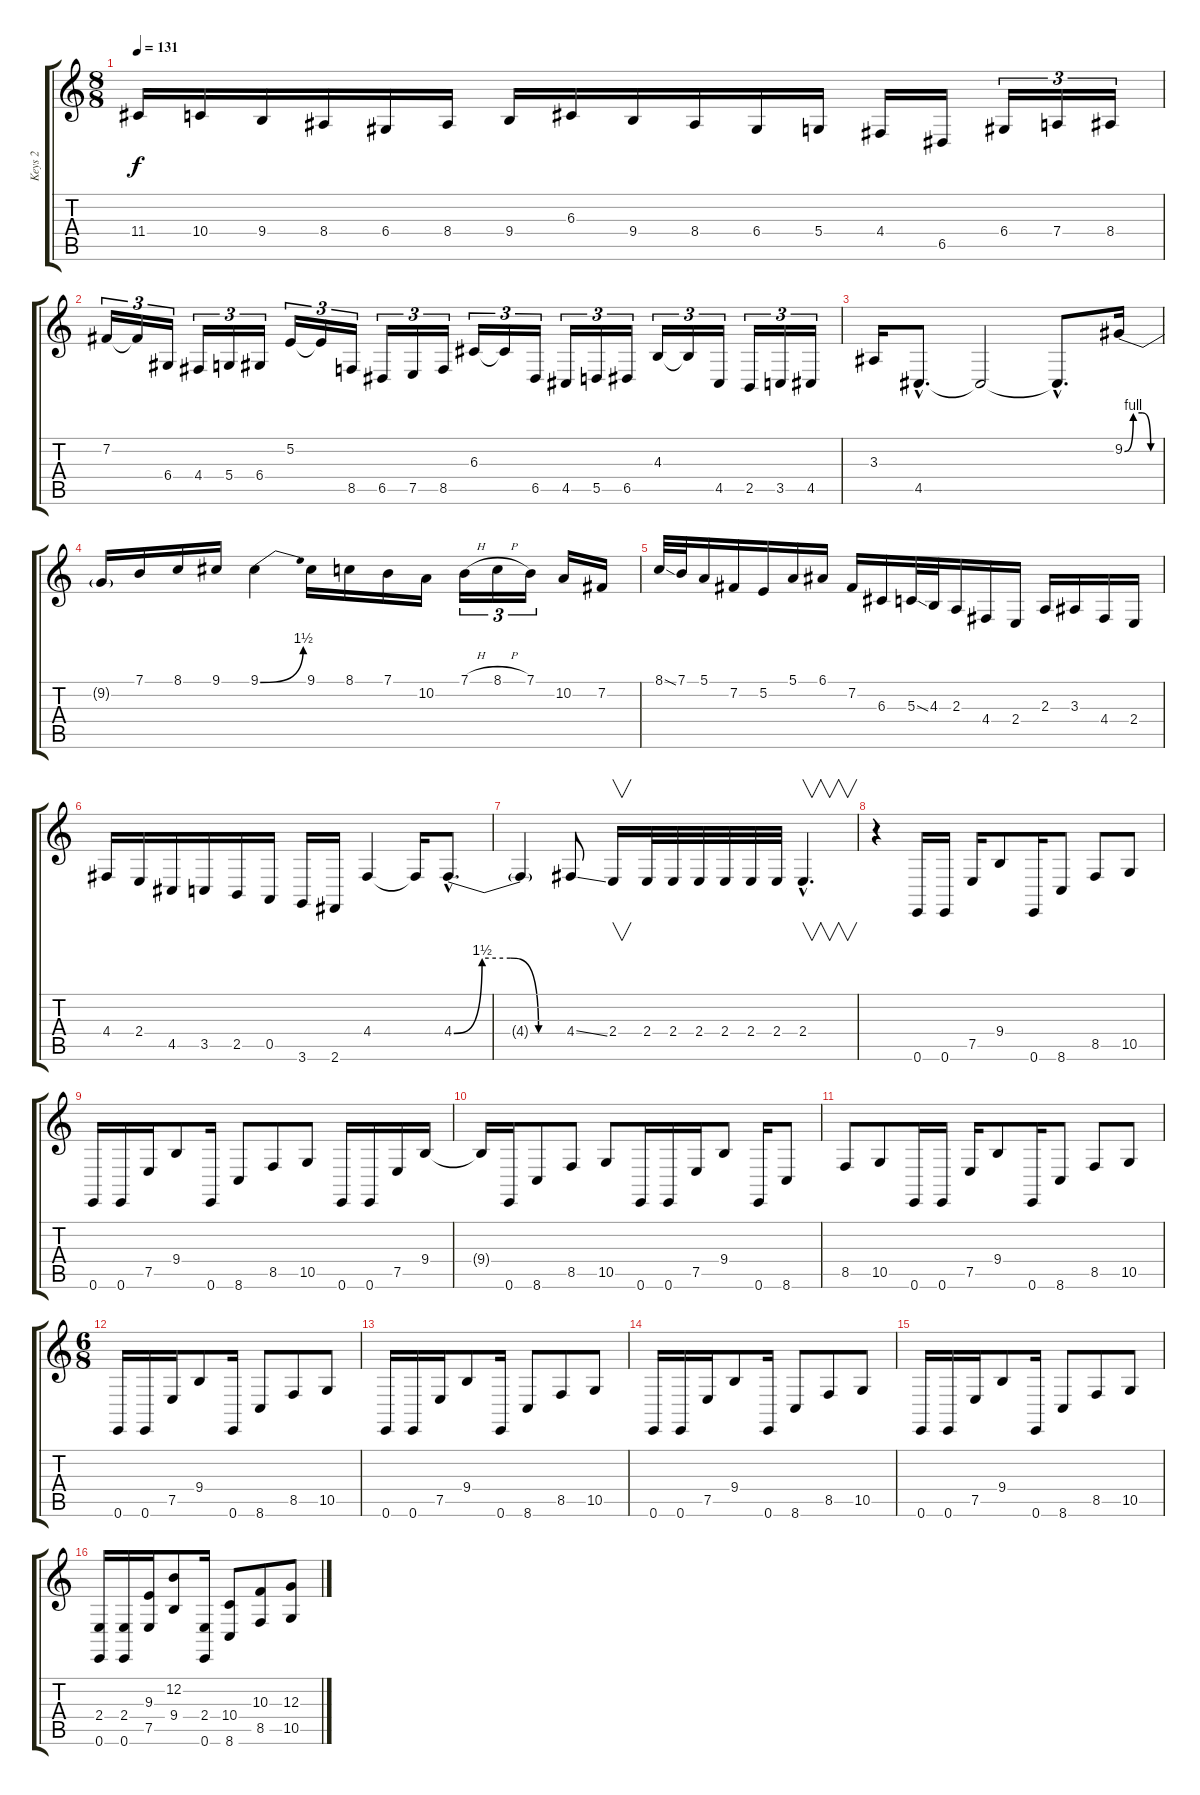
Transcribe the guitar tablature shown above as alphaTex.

\track ("Keys 2" "Keys 2") {instrument rockorgan}
\staff {score tabs}
\tuning (E4 B3 G3 D3 A2 E2) {hide}
\ts (8 8)
\tempo 131
\clef g2
\ks c
11.4.16{dy f} 10.4.16 9.4.16 8.4.16 6.4.16 8.4.16 9.4.16 6.3.16 9.4.16 8.4.16 6.4.16 5.4.16 4.4.16 6.5.16 6.4.16{tu (3 2)} 7.4.16{tu (3 2)} 8.4.16{tu (3 2)} |
7.2.16{tu (3 2)} 7.2{t}.16{tu (3 2)} 6.4.16{tu (3 2)} 4.4.16{tu (3 2)} 5.4.16{tu (3 2)} 6.4.16{tu (3 2)} 5.2.16{tu (3 2)} 5.2{t}.16{tu (3 2)} 8.5.16{tu (3 2)} 6.5.16{tu (3 2)} 7.5.16{tu (3 2)} 8.5.16{tu (3 2)} 6.3.16{tu (3 2)} 6.3{t}.16{tu (3 2)} 6.5.16{tu (3 2)} 4.5.16{tu (3 2)} 5.5.16{tu (3 2)} 6.5.16{tu (3 2)} 4.3.16{tu (3 2)} 4.3{t}.16{tu (3 2)} 4.5.16{tu (3 2)} 2.5.16{tu (3 2)} 3.5.16{tu (3 2)} 4.5.16{tu (3 2)} |
3.3.16 4.5{hac}.8{d} 4.5{t}.2 4.5{hac t}.8{d} 9.2{be (custom 0 0 15 4 30 4 45 0 60 0)}.16 |
9.2{t}.16 7.1.16 8.1.16 9.1.16 9.1{be (bend 0 0 60 6)}.4 9.1.16 8.1.16 7.1.16 10.2.16 7.1{h}.16{tu (3 2)} 8.1{h}.16{tu (3 2)} 7.1.16{tu (3 2)} 10.2.16 7.2.16 |
8.1{ss}.32 7.1.32 5.1.16 7.2.16 5.2.16 5.1.16 6.1.16 7.2.16 6.3.16 5.3{ss}.32 4.3.32 2.3.16 4.4.16 2.4.16 2.3.16 3.3.16 4.4.16 2.4.16 |
4.4.16 2.4.16 4.5.16 3.5.16 2.5.16 0.5.16 3.6.16 2.6.16 4.4.4 4.4{t}.16 4.4{be (custom 0 0 15 6 30 6 45 0 60 0) hac}.8{d} |
4.4{t}.4 4.4{ss}.8 2.4.16{v} 2.4.32 2.4.32 2.4.32 2.4.32 2.4.32 2.4.32 2.4{hac}.4{v d} |
r.4 0.6.16 0.6.16 7.5.16 9.4.8 0.6.16 8.6.8 8.5.8 10.5.8 |
0.6.16 0.6.16 7.5.16 9.4.8 0.6.16 8.6.8 8.5.8 10.5.8 0.6.16 0.6.16 7.5.16 9.4.16 |
9.4{t}.16 0.6.16 8.6.8 8.5.8 10.5.8 0.6.16 0.6.16 7.5.16 9.4.8 0.6.16 8.6.8 |
8.5.8 10.5.8 0.6.16 0.6.16 7.5.16 9.4.8 0.6.16 8.6.8 8.5.8 10.5.8 |
\ts (6 8)
0.6.16 0.6.16 7.5.16 9.4.8 0.6.16 8.6.8 8.5.8 10.5.8 |
0.6.16 0.6.16 7.5.16 9.4.8 0.6.16 8.6.8 8.5.8 10.5.8 |
0.6.16 0.6.16 7.5.16 9.4.8 0.6.16 8.6.8 8.5.8 10.5.8 |
0.6.16 0.6.16 7.5.16 9.4.8 0.6.16 8.6.8 8.5.8 10.5.8 |
(2.4 0.6).16 (2.4 0.6).16 (9.3 7.5).16 (12.2 9.4).8 (2.4 0.6).16 (10.4 8.6).8 (10.3 8.5).8 (12.3 10.5).8
